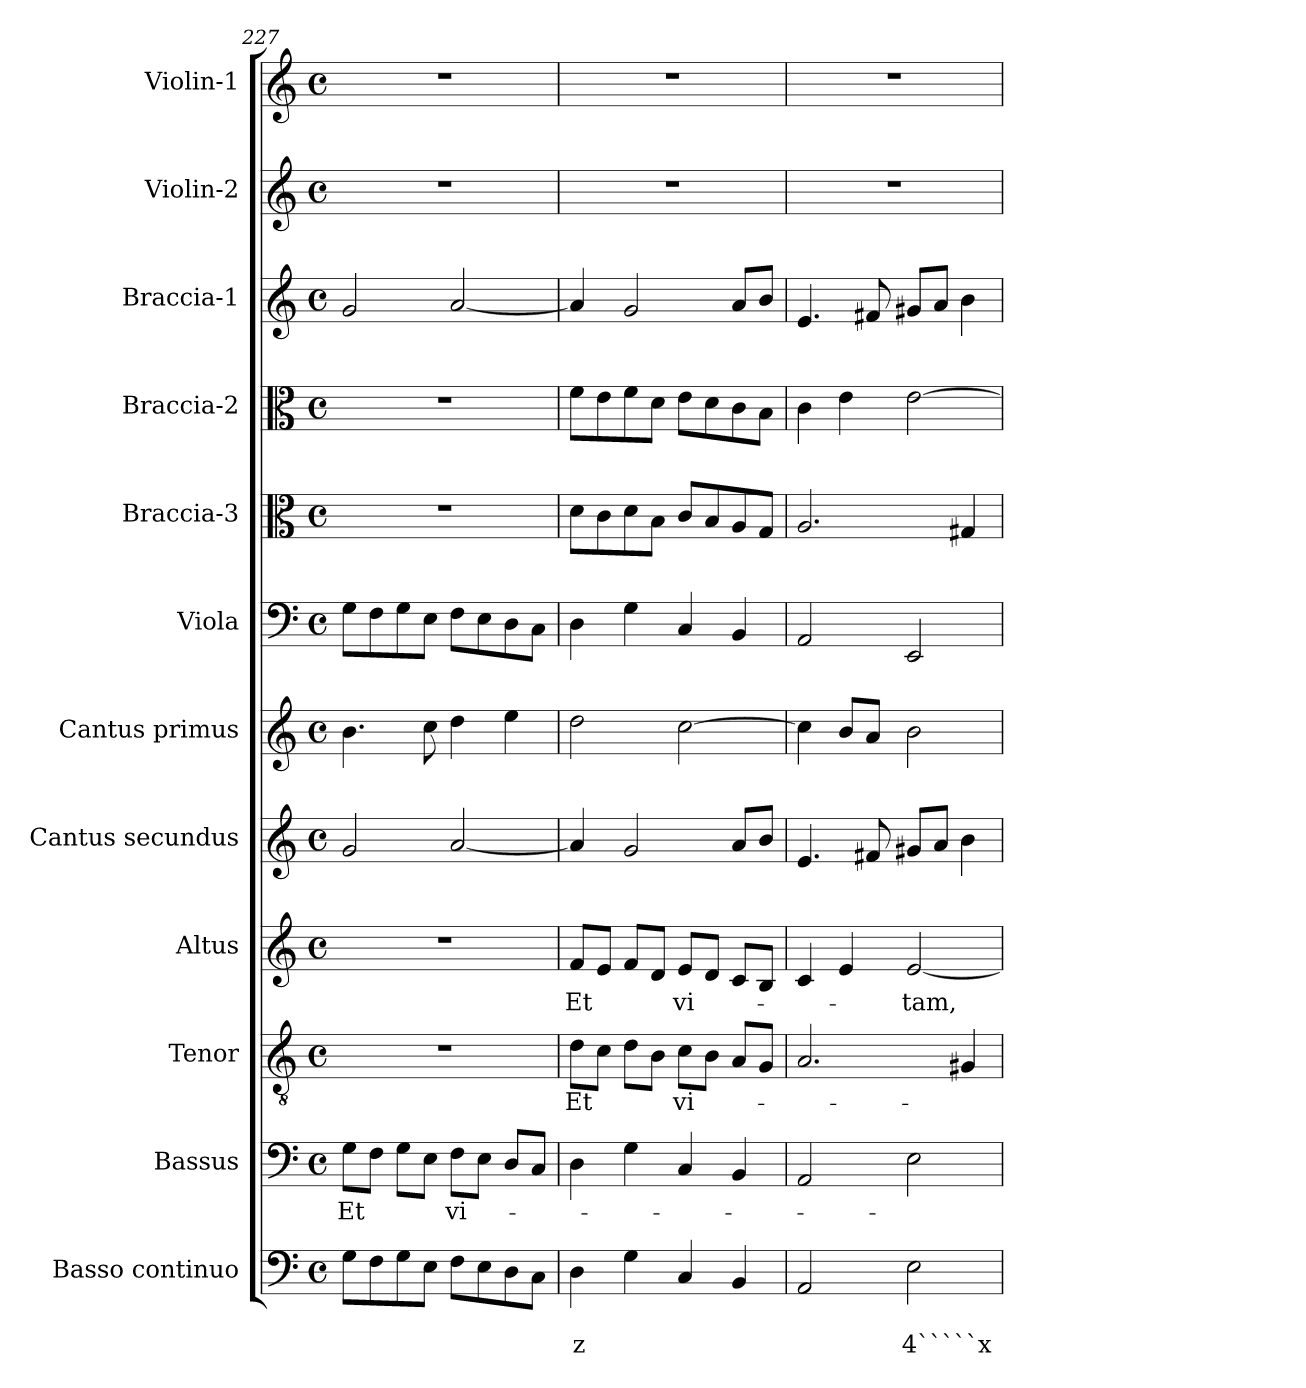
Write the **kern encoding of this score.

**kern	**text	**text	**kern	**text	**kern	**text	**kern	**text	**kern	**kern	**kern	**kern	**kern	**kern	**kern	**kern
*part12	*part12	*part12	*part11	*part11	*part10	*part10	*part9	*part9	*part8	*part7	*part6	*part5	*part4	*part3	*part2	*part1
*staff12	*staff12	*staff12	*staff11	*staff11	*staff10	*staff10	*staff9	*staff9	*staff8	*staff7	*staff6	*staff5	*staff4	*staff3	*staff2	*staff1
*I"Basso continuo	*	*	*I"Bassus	*	*I"Tenor	*	*I"Altus	*	*I"Cantus secundus	*I"Cantus primus	*I"Viola	*I"Braccia-3	*I"Braccia-2	*I"Braccia-1	*I"Violin-2	*I"Violin-1
*I'BC	*	*	*I'B	*	*I'T	*	*I'A	*	*I'C2	*I'C1	*I'Va	*I'Br3	*I'Br2	*I'Br1	*I'Vi2	*I'Vi1
*clefF4	*	*	*clefF4	*	*clefGv2	*	*clefG2	*	*clefG2	*clefG2	*clefF4	*clefC3	*clefC3	*clefG2	*clefG2	*clefG2
*k[]	*	*	*k[]	*	*k[]	*	*k[]	*	*k[]	*k[]	*k[]	*k[]	*k[]	*k[]	*k[]	*k[]
*C:	*	*	*C:	*	*C:	*	*C:	*	*C:	*C:	*C:	*C:	*C:	*C:	*C:	*C:
*M4/4	*	*	*M4/4	*	*M4/4	*	*M4/4	*	*M4/4	*M4/4	*M4/4	*M4/4	*M4/4	*M4/4	*M4/4	*M4/4
*met(c)	*	*	*met(c)	*	*met(c)	*	*met(c)	*	*met(c)	*met(c)	*met(c)	*met(c)	*met(c)	*met(c)	*met(c)	*met(c)
=227	=227	=227	=227	=227	=227	=227	=227	=227	=227	=227	=227	=227	=227	=227	=227	=227
!	!	!	!	!LO:LY:b	!	!	!	!	!	!	!	!	!	!	!	!
8G\L	.	.	8G\L	Et	1r	.	1r	.	2g/	4.b\	8G\L	1r	1r	2g/	1r	1r
8F\	.	.	8F\J	.	.	.	.	.	.	.	8F\	.	.	.	.	.
8G\	.	.	8G\L	.	.	.	.	.	.	.	8G\	.	.	.	.	.
8E\J	.	.	8E\J	.	.	.	.	.	.	8cc\	8E\J	.	.	.	.	.
!	!	!	!	!LO:LY:b	!	!	!	!	!	!	!	!	!	!	!	!
8F\L	.	.	8F\L	vi-	.	.	.	.	[2a/	4dd\	8F\L	.	.	[2a/	.	.
8E\	.	.	8E\J	.	.	.	.	.	.	.	8E\	.	.	.	.	.
8D\	.	.	8D/L	.	.	.	.	.	.	4ee\	8D\	.	.	.	.	.
8C\J	.	.	8C/J	.	.	.	.	.	.	.	8C\J	.	.	.	.	.
!!LO:PB:g=z
=228	=228	=228	=228	=228	=228	=228	=228	=228	=228	=228	=228	=228	=228	=228	=228	=228
!	!	!LO:LY:b	!	!	!	!	!	!	!	!	!	!	!	!	!	!
!	!	!	!	!	!	!LO:LY:b	!	!	!	!	!	!	!	!	!	!
!	!	!	!	!	!	!	!	!LO:LY:b	!	!	!	!	!	!	!	!
4D\	.	z	4D\	.	8d\L	Et	8f/L	Et	4a/]	2dd\	4D\	8d\L	8f\L	4a/]	1r	1r
.	.	.	.	.	8c\J	.	8e/J	.	.	.	.	8c\	8e\	.	.	.
4G\	.	.	4G\	.	8d\L	.	8f/L	.	2g/	.	4G\	8d\	8f\	2g/	.	.
.	.	.	.	.	8B\J	.	8d/J	.	.	.	.	8B\J	8d\J	.	.	.
!	!	!	!	!	!	!LO:LY:b	!	!	!	!	!	!	!	!	!	!
!	!	!	!	!	!	!	!	!LO:LY:b	!	!	!	!	!	!	!	!
4C/	.	.	4C/	.	8c\L	vi-	8e/L	vi-	.	[2cc\	4C/	8c/L	8e\L	.	.	.
.	.	.	.	.	8B\J	.	8d/J	.	.	.	.	8B/	8d\	.	.	.
4BB/	.	.	4BB/	.	8A/L	.	8c/L	.	8a/L	.	4BB/	8A/	8c\	8a/L	.	.
.	.	.	.	.	8G/J	.	8B/J	.	8b/J	.	.	8G/J	8B\J	8b/J	.	.
=229	=229	=229	=229	=229	=229	=229	=229	=229	=229	=229	=229	=229	=229	=229	=229	=229
2AA/	.	.	2AA/	.	2.A/	.	4c/	.	4.e/	4cc\]	2AA/	2.A/	4c\	4.e/	1r	1r
.	.	.	.	.	.	.	4e/	.	.	8b/L	.	.	4e\	.	.	.
.	.	.	.	.	.	.	.	.	8f#X/	8a/J	.	.	.	8f#X/	.	.
!	!	!LO:LY:b	!	!	!	!	!	!	!	!	!	!	!	!	!	!
!	!	!	!	!	!	!	!	!LO:LY:b	!	!	!	!	!	!	!	!
2E\	.	4`````x	2E\	.	.	.	[2e/	-tam,	8g#X/L	2b\	2EE/	.	[2e\	8g#X/L	.	.
.	.	.	.	.	.	.	.	.	8a/J	.	.	.	.	8a/J	.	.
.	.	.	.	.	4G#X/	.	.	.	4b\	.	.	4G#X/	.	4b\	.	.
=	=	=	=	=	=	=	=	=	=	=	=	=	=	=	=	=
*-	*-	*-	*-	*-	*-	*-	*-	*-	*-	*-	*-	*-	*-	*-	*-	*-
